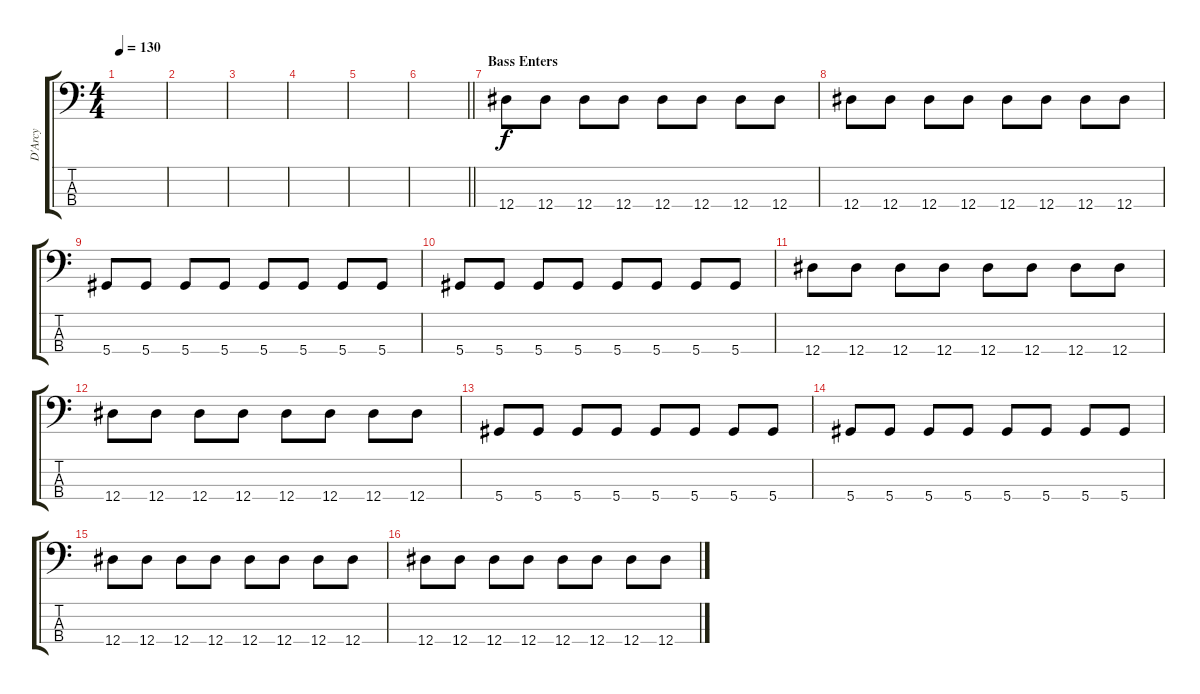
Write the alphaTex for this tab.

\track ("D'Arcy" "D'Arcy") {instrument electricbasspick}
\staff {score tabs}
\tuning (Gb2 Db2 Ab1 Eb1) {hide}
\ts (4 4)
\tempo 130
\clef f4
\ks c
|
|
|
|
|
\barLineRight lightlight
|
\section ("" "Bass Enters")
12.4.8 12.4.8 12.4.8 12.4.8 12.4.8 12.4.8 12.4.8 12.4.8 |
12.4.8 12.4.8 12.4.8 12.4.8 12.4.8 12.4.8 12.4.8 12.4.8 |
5.4.8 5.4.8 5.4.8 5.4.8 5.4.8 5.4.8 5.4.8 5.4.8 |
5.4.8 5.4.8 5.4.8 5.4.8 5.4.8 5.4.8 5.4.8 5.4.8 |
12.4.8 12.4.8 12.4.8 12.4.8 12.4.8 12.4.8 12.4.8 12.4.8 |
12.4.8 12.4.8 12.4.8 12.4.8 12.4.8 12.4.8 12.4.8 12.4.8 |
5.4.8 5.4.8 5.4.8 5.4.8 5.4.8 5.4.8 5.4.8 5.4.8 |
5.4.8 5.4.8 5.4.8 5.4.8 5.4.8 5.4.8 5.4.8 5.4.8 |
12.4.8 12.4.8 12.4.8 12.4.8 12.4.8 12.4.8 12.4.8 12.4.8 |
12.4.8 12.4.8 12.4.8 12.4.8 12.4.8 12.4.8 12.4.8 12.4.8
